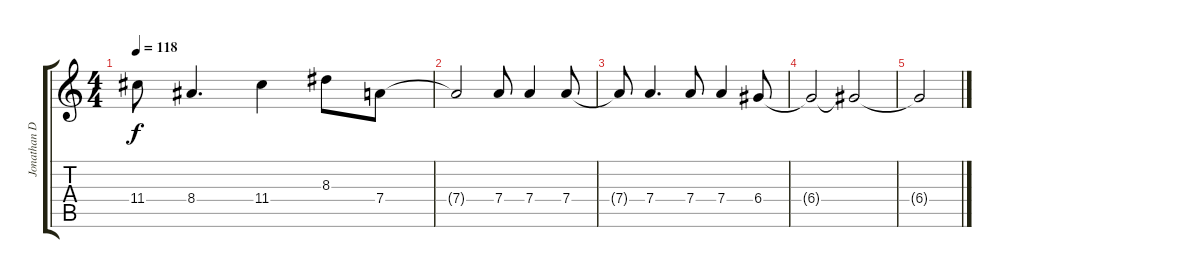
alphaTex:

\track ("Jonathan Davis" "Jonathan D") {instrument distortionguitar}
\staff {score tabs}
\tuning (E4 B3 G3 D3 A2 E2) {hide}
\ts (4 4)
\tempo 118
\clef g2
\ks c
11.4{t}.8{dy f} 8.4.4{d} 11.4.4 8.3.8 7.4.8 |
7.4{t}.2 7.4.8 7.4.4 7.4.8 |
7.4{t}.8 7.4.4{d} 7.4.8 7.4.4 6.4.8 |
6.4{t}.2 6.4{t}.2 |
6.4{t}.2
